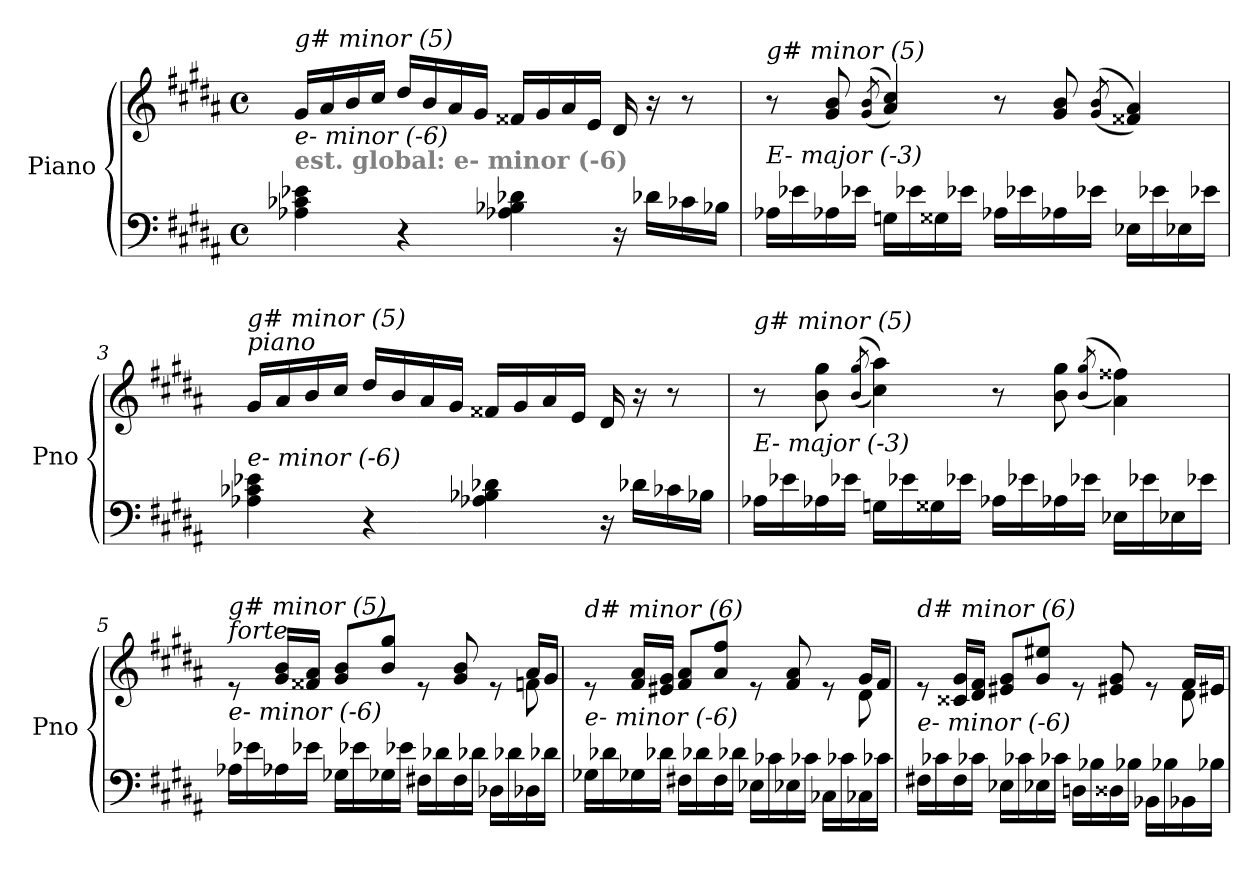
**kern	**kern
*part1	*part1
*staff2	*staff1
*I"Piano	*
*I'Pno	*
*clefF4	*clefG2
*k[f#c#g#d#a#]	*k[f#c#g#d#a#]
*M4/4	*M4/4
*met(c)	*met(c)
=1	=1
!	!LO:TX:i:t=g# minor (5)
!LO:TX:a:B:color=#808080:t=est. global&colon; e- minor (-6)	!
!LO:TX:i:t=e- minor (-6)	!
4A-Xi\ 4c-Xi\ 4e-Xi\	16g#/LL
.	16a#/
.	16b/
.	16cc#/JJ
4r	16dd#/LL
.	16b/
.	16a#/
.	16g#/JJ
4A-Xi\ 4B-Xi\ 4d-Xi\	16f##X/LL
.	16g#/
.	16a#/
.	16e/JJ
16r	16d#/
16d-Xi\LL	16r
16c-Xi\	8r
16B-Xi\JJ	.
=2	=2
!	!LO:TX:i:t=g# minor (5)
!LO:TX:i:t=E- major (-3)	!
16A-Xi\LL	8r
16e-Xi\	.
16A-Xi\	8g#/ 8b/
16e-Xi\JJ	.
.	(>(8qg#/ 8qb/
16Gni\LL	4a#/ 4cc#/))
16e-Xi\	.
16G##i\	.
16e-Xi\JJ	.
16A-Xi\LL	8r
16e-Xi\	.
16A-Xi\	8g#/ 8b/
16e-Xi\JJ	.
.	((>8qg#/ 8qb/
16E-Xi\LL	4f##X/ 4a#/))
16e-Xi\	.
16E-Xi\	.
16e-Xi\JJ	.
=3	=3
!	!LO:TX:a:i:t=piano
!	!LO:TX:i:t=g# minor (5)
!LO:TX:i:t=e- minor (-6)	!
4A-Xi\ 4c-Xi\ 4e-Xi\	16g#/LL
.	16a#/
.	16b/
.	16cc#/JJ
4r	16dd#/LL
.	16b/
.	16a#/
.	16g#/JJ
4A-Xi\ 4B-Xi\ 4d-Xi\	16f##X/LL
.	16g#/
.	16a#/
.	16e/JJ
16r	16d#/
16d-Xi\LL	16r
16c-Xi\	8r
16B-Xi\JJ	.
!!LO:LB:g=z
=4	=4
!	!LO:TX:i:t=g# minor (5)
!LO:TX:i:t=E- major (-3)	!
16A-Xi\LL	8r
16e-Xi\	.
16A-Xi\	8b\ 8gg#\
16e-Xi\JJ	.
.	((>8qb/ 8qgg#/
16Gni\LL	4cc#\ 4aa#\))
16e-Xi\	.
16G##i\	.
16e-Xi\JJ	.
16A-Xi\LL	8r
16e-Xi\	.
16A-Xi\	8b\ 8gg#\
16e-Xi\JJ	.
.	((>8qb/ 8qgg#/
16E-Xi\LL	4a#\ 4ff##X\))
16e-Xi\	.
16E-Xi\	.
16e-Xi\JJ	.
=5	=5
*^	*^
!	!	!LO:TX:a:i:t=forte	!
!	!	!LO:TX:i:t=g# minor (5)	!
!LO:TX:i:t=e- minor (-6)	!	!	!
2..ryy	16A-Xi\LL	8re	2..ryy
.	16e-Xi\	.	.
.	16A-Xi\	16g#/ 16b/LL	.
.	16e-Xi\JJ	16f##X/ 16a#/JJ	.
.	16G-Xi\LL	8g#/ 8b/L	.
.	16e-Xi\	.	.
.	16G-Xi\	8b/ 8gg#/J	.
.	16e-Xi\JJ	.	.
.	16F#Xi\LL	8re	.
.	16d-Xi\	.	.
.	16F#i\	8g#/ 8b/	.
.	16d-Xi\JJ	.	.
.	16D-Xi\LL	8re	.
.	16d-Xi\	.	.
8ryy	16D-Xi\	16a#/LL	8fni\
.	16d-Xi\JJ	16g#/JJ	.
=6	=6	=6	=6
!	!	!LO:TX:i:t=d# minor (6)	!
!LO:TX:i:t=e- minor (-6)	!	!	!
2..ryy	16G-Xi\LL	8re	2..ryy
.	16d-Xi\	.	.
.	16G-Xi\	16f#/ 16a#/LL	.
.	16d-Xi\JJ	16e#X/ 16g#/JJ	.
.	16F#Xi\LL	8f#/ 8a#/L	.
.	16d-Xi\	.	.
.	16F#i\	8a#/ 8ff#/J	.
.	16d-Xi\JJ	.	.
.	16E-Xi\LL	8re	.
.	16c-Xi\	.	.
.	16E-Xi\	8f#/ 8a#/	.
.	16c-Xi\JJ	.	.
.	16C-Xi\LL	8re	.
.	16c-Xi\	.	.
8ryy	16C-Xi\	16g#/LL	8d#\
.	16c-Xi\JJ	16f#/JJ	.
!!LO:LB:g=z	!!
=7	=7	=7	=7
!	!	!LO:TX:i:t=d# minor (6)	!
!LO:TX:i:t=e- minor (-6)	!	!	!
2..ryy	16F#Xi\LL	8re	2..ryy
.	16c-Xi\	.	.
.	16F#i\	16c##X/ 16g#/LL	.
.	16c-Xi\JJ	16d#/ 16f#/JJ	.
.	16E-Xi\LL	8e#X/ 8g#/L	.
.	16c-Xi\	.	.
.	16E-Xi\	8g#/ 8ee#X/J	.
.	16c-Xi\JJ	.	.
.	16Dni\LL	8re	.
.	16B-Xi\	.	.
.	16D##i\	8e#X/ 8g#/	.
.	16B-Xi\JJ	.	.
.	16BB-Xi\LL	8re	.
.	16B-Xi\	.	.
8ryy	16BB-Xi\	16f#/LL	8d#\
.	16B-Xi\JJ	16e#X/JJ	.
*v	*v	*	*
*	*v	*v
=	=
*-	*-
